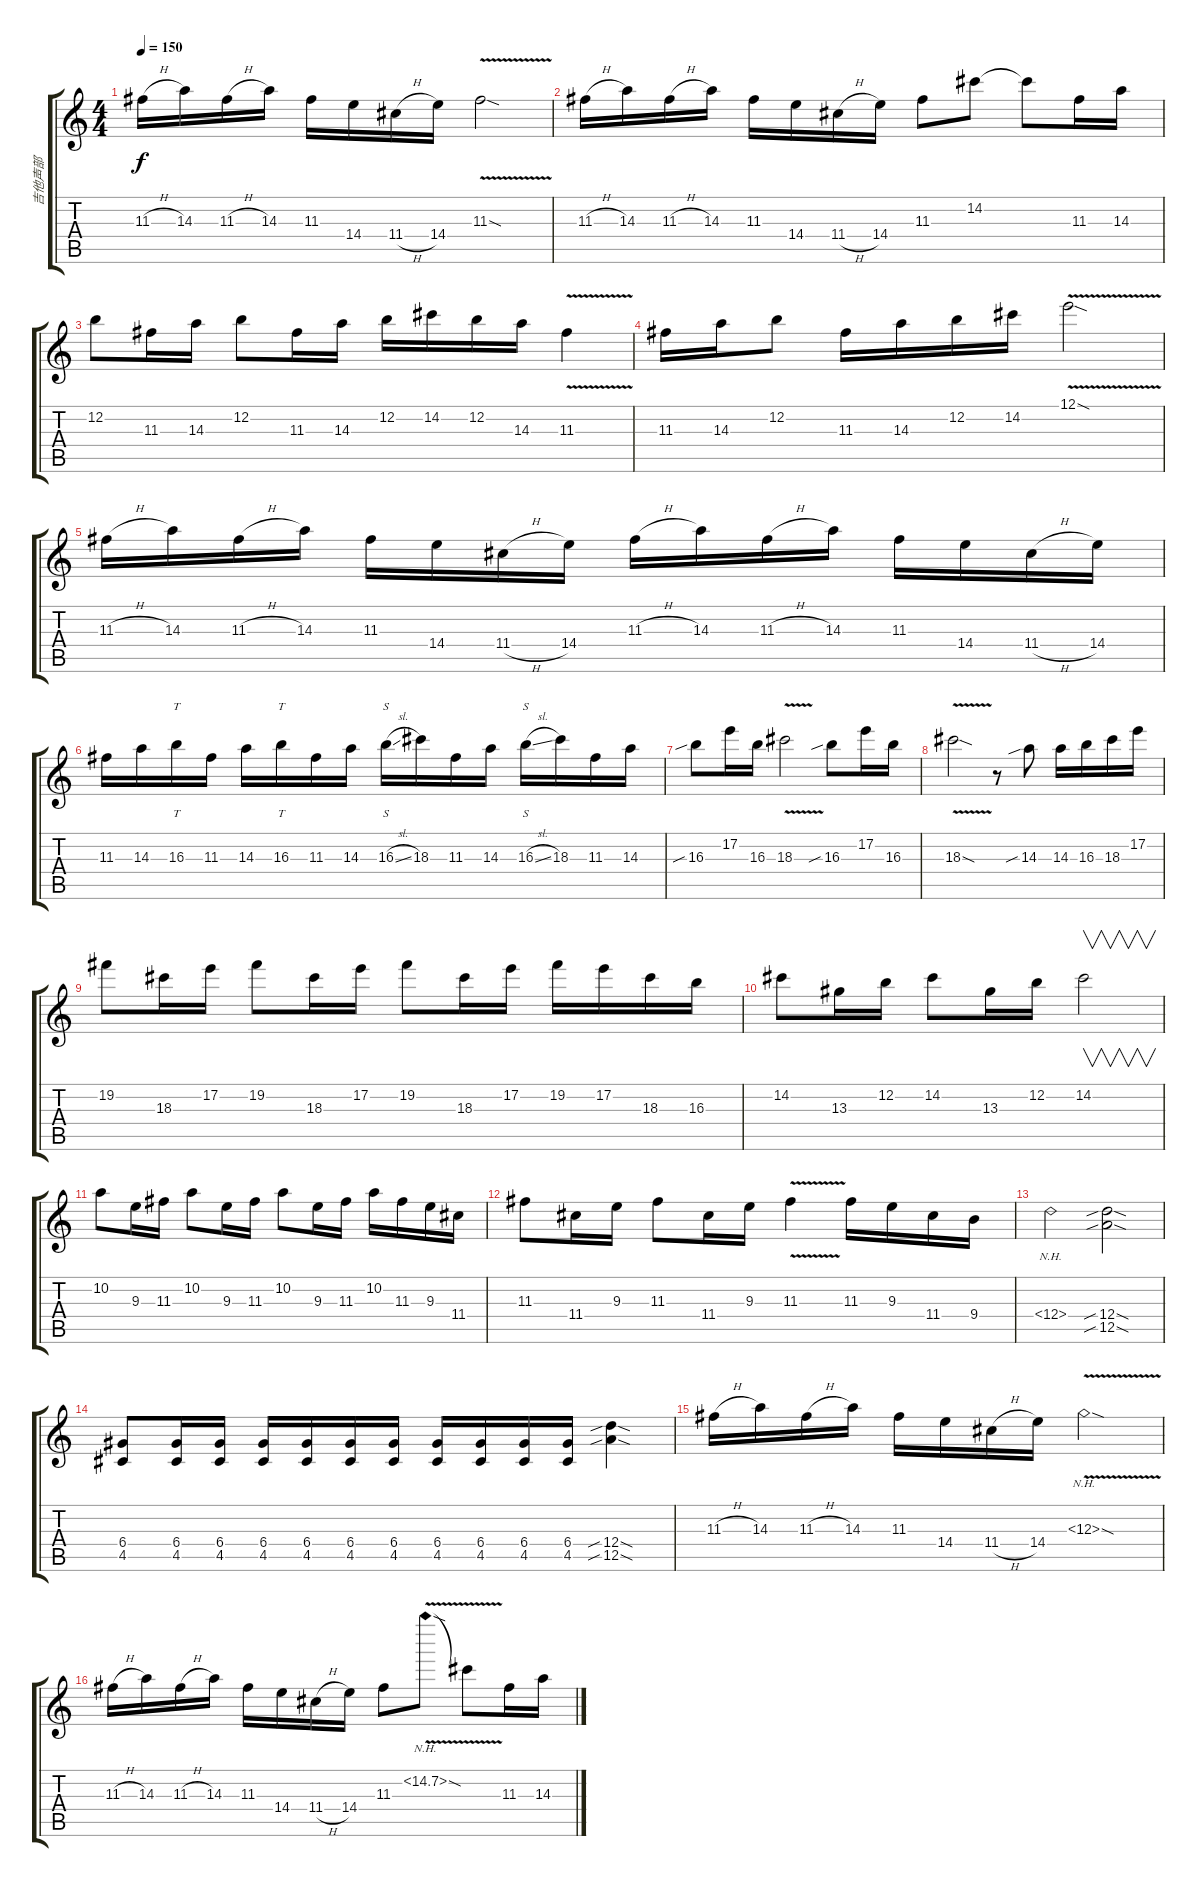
\track ("吉他声部" "吉他声部") {instrument distortionguitar}
\staff {score tabs}
\tuning (E4 B3 G3 D3 A2 E2) {hide}
\ts (4 4)
\tempo 150
\clef g2
\ks c
11.3{h}.16{dy f} 14.3.16 11.3{h}.16 14.3.16 11.3.16 14.4.16 11.4{h}.16 14.4.16 11.3{v sod}.2 |
11.3{h}.16 14.3.16 11.3{h}.16 14.3.16 11.3.16 14.4.16 11.4{h}.16 14.4.16 11.3.8 14.2.8 14.2{t}.8 11.3.16 14.3.16 |
12.2.8 11.3.16 14.3.16 12.2.8 11.3.16 14.3.16 12.2.16 14.2.16 12.2.16 14.3.16 11.3{v}.4 |
11.3.16 14.3.16 12.2.8 11.3.16 14.3.16 12.2.16 14.2.16 12.1{v sod}.2 |
11.3{h}.16 14.3.16 11.3{h}.16 14.3.16 11.3.16 14.4.16 11.4{h}.16 14.4.16 11.3{h}.16 14.3.16 11.3{h}.16 14.3.16 11.3.16 14.4.16 11.4{h}.16 14.4.16 |
11.3.16 14.3.16 16.3.16{tt} 11.3.16 14.3.16 16.3.16{tt} 11.3.16 14.3.16 16.3{sl}.16{s} 18.3.16 11.3.16 14.3.16 16.3{sl}.16{s} 18.3.16 11.3.16 14.3.16 |
16.3{sib}.8 17.2.16 16.3.16 18.3{v}.2 16.3{sib}.8 17.2.16 16.3.16 |
18.3{v sod}.2 r.8 14.3{sib}.8 14.3.16 16.3.16 18.3.16 17.2.16 |
19.2.8 18.3.16 17.2.16 19.2.8 18.3.16 17.2.16 19.2.8 18.3.16 17.2.16 19.2.16 17.2.16 18.3.16 16.3.16 |
14.2.8 13.3.16 12.2.16 14.2.8 13.3.16 12.2.16 14.2.2{v} |
10.2.8 9.3.16 11.3.16 10.2.8 9.3.16 11.3.16 10.2.8 9.3.16 11.3.16 10.2.16 11.3.16 9.3.16 11.4.16 |
11.3.8 11.4.16 9.3.16 11.3.8 11.4.16 9.3.16 11.3{v}.4 11.3.16 9.3.16 11.4.16 9.4.16 |
11.4{nh}.2 (12.4{sib sod} 12.5{sib sod}).2 |
(6.4 4.5).8 (6.4 4.5).16 (6.4 4.5).16 (6.4 4.5).16 (6.4 4.5).16 (6.4 4.5).16 (6.4 4.5).16 (6.4 4.5).16 (6.4 4.5).16 (6.4 4.5).16 (6.4 4.5).16 (12.4{sib sod} 12.5{sib sod}).4 |
11.3{h}.16 14.3.16 11.3{h}.16 14.3.16 11.3.16 14.4.16 11.4{h}.16 14.4.16 11.3{nh v sod}.2 |
11.3{h}.16 14.3.16 11.3{h}.16 14.3.16 11.3.16 14.4.16 11.4{h}.16 14.4.16 11.3.8 14.2{nh v sod}.8 14.2{t}.8 11.3.16 14.3.16
